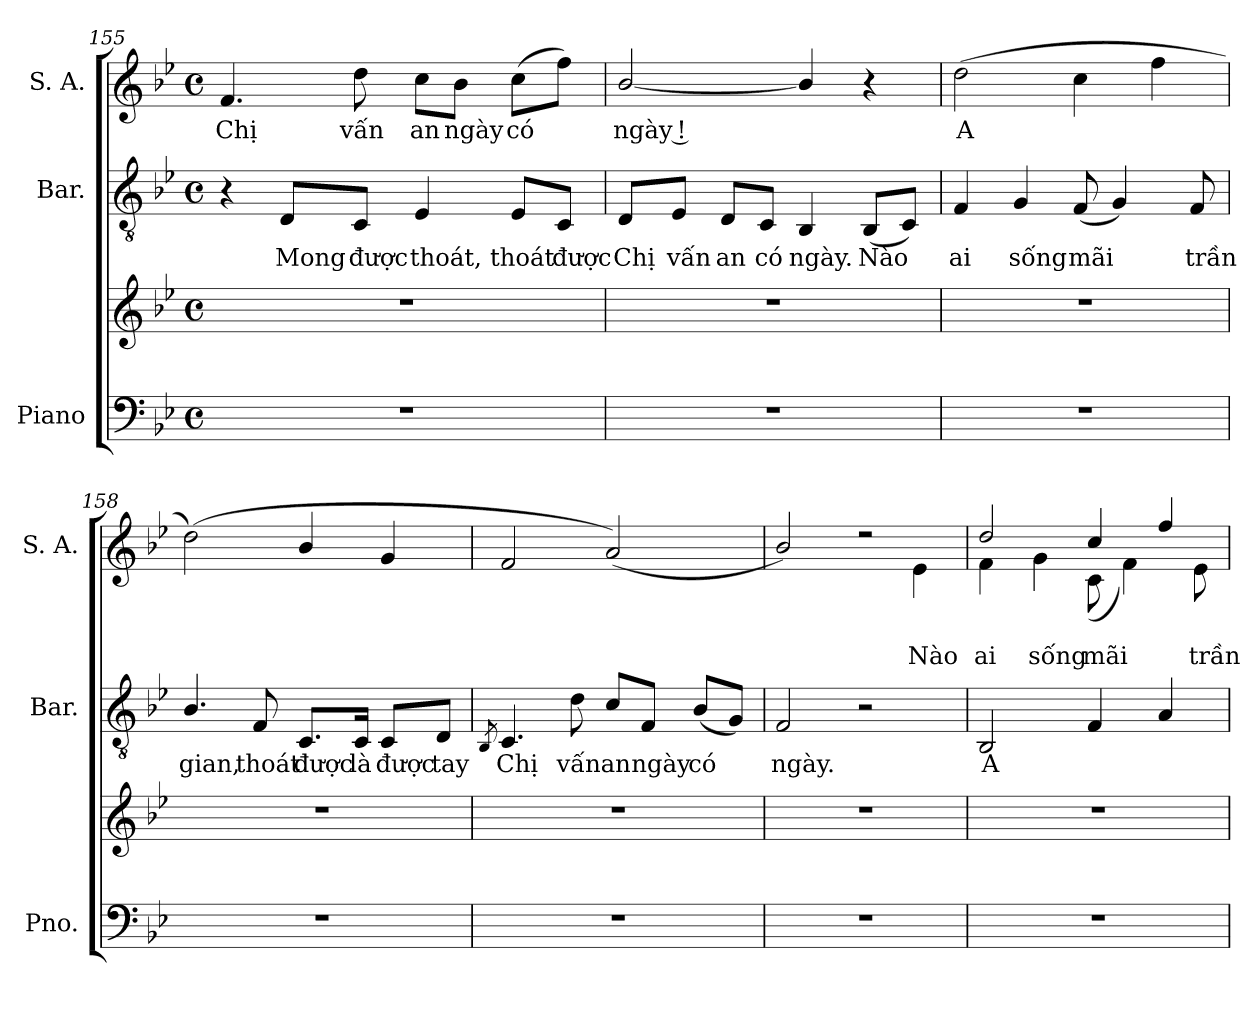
**kern	**kern	**kern	**text	**kern	**text	**text
*part3	*part3	*part2	*part2	*part1	*part1	*part1
*staff4	*staff3	*staff2	*staff2	*staff1	*staff1	*staff1
*I"Piano	*	*I"Bar.	*	*I"S. A.	*	*
*I'Pno.	*	*I'Bar.	*	*I'S. A.	*	*
*clefF4	*clefG2	*clefGv2	*	*clefG2	*	*
*k[b-e-]	*k[b-e-]	*k[b-e-]	*	*k[b-e-]	*	*
*M4/4	*M4/4	*M4/4	*	*M4/4	*	*
*met(c)	*met(c)	*met(c)	*	*met(c)	*	*
=155	=155	=155	=155	=155	=155	=155
!	!	!	!	!	!LO:LY:b	!
1r	1r	4r	.	4.f/	Chị	.
!	!	!	!LO:LY:b	!	!	!
.	.	8D/L	Mong	.	.	.
!	!	!	!LO:LY:b	!	!LO:LY:b	!
.	.	8C/J	được	8dd\	vấn	.
!	!	!	!LO:LY:b	!	!LO:LY:b	!
.	.	4E-/	thoát,	8cc\L	an	.
!	!	!	!	!	!LO:LY:b	!
.	.	.	.	8b-\J	ngày	.
!	!	!	!LO:LY:b	!	!LO:LY:b	!
.	.	8E-/L	thoát	(8cc\L	có	.
!	!	!	!LO:LY:b	!	!	!
.	.	8C/J	được	8ff\J)	.	.
!!LO:LB:g=z
=156	=156	=156	=156	=156	=156	=156
!	!	!	!LO:LY:b	!	!LO:LY:b	!
1r	1r	8D/L	Chị	[2b-/	ngày !	.
!	!	!	!LO:LY:b	!	!	!
.	.	8E-/J	vấn	.	.	.
!	!	!	!LO:LY:b	!	!	!
.	.	8D/L	an	.	.	.
!	!	!	!LO:LY:b	!	!	!
.	.	8C/J	có	.	.	.
!	!	!	!LO:LY:b	!	!	!
.	.	4BB-/	ngày.	4b-/]	.	.
!	!	!	!LO:LY:b	!	!	!
.	.	(8BB-/L	Nào	4r	.	.
.	.	8C/J)	.	.	.	.
=157	=157	=157	=157	=157	=157	=157
!	!	!	!LO:LY:b	!	!LO:LY:b	!
1r	1r	4F/	ai	(2dd\	A	.
!	!	!	!LO:LY:b	!	!	!
.	.	4G/	sống	.	.	.
!	!	!	!LO:LY:b	!	!	!
.	.	(8F/	mãi	4cc\	.	.
.	.	4G/)	.	.	.	.
.	.	.	.	4ff\	.	.
!	!	!	!LO:LY:b	!	!	!
.	.	8F/	trần	.	.	.
=158	=158	=158	=158	=158	=158	=158
!	!	!	!LO:LY:b	!	!	!
1r	1r	4.B-/	gian,	(2dd\)	.	.
!	!	!	!LO:LY:b	!	!	!
.	.	8F/	thoát	.	.	.
!	!	!	!LO:LY:b	!	!	!
.	.	8.C/L	được	4b-/	.	.
!	!	!	!LO:LY:b	!	!	!
.	.	16C/Jk	là	.	.	.
!	!	!	!LO:LY:b	!	!	!
.	.	8C/L	được	4g/	.	.
!	!	!	!LO:LY:b	!	!	!
.	.	8D/J	tay	.	.	.
!!LO:PB:g=z
=159	=159	=159	=159	=159	=159	=159
.	.	8qBB-/	.	.	.	.
!	!	!	!LO:LY:b	!	!	!
1r	1r	4.C/	Chị	2f/	.	.
!	!	!	!LO:LY:b	!	!	!
.	.	8d\	vấn	.	.	.
!	!	!	!LO:LY:b	!	!	!
.	.	8c/L	an	(2a/)	.	.
!	!	!	!LO:LY:b	!	!	!
.	.	8F/J	ngày	.	.	.
!	!	!	!LO:LY:b	!	!	!
.	.	(8B-/L	có	.	.	.
.	.	8G/J)	.	.	.	.
=160	=160	=160	=160	=160	=160	=160
!	!	!	!LO:LY:b	!	!	!
*	*	*	*	*^	*	*
1r	1r	2F/	ngày.	2b-/)	2.ryy	.	.
.	.	2r	.	2r	.	.	.
!	!	!	!	!	!	!	!LO:LY:b
.	.	.	.	.	4e-\	.	Nào
=161	=161	=161	=161	=161	=161	=161	=161
!	!	!	!LO:LY:b	!	!	!LO:LY:b	!
!	!	!	!	!	!	!	!LO:LY:b
1r	1r	2BB-/	A	2dd/	4f\	.	ai
!	!	!	!	!	!	!	!LO:LY:b
.	.	.	.	.	4g\	.	sống
!	!	!	!	!	!	!	!LO:LY:b
.	.	4F/	.	4cc/	(>8c\	.	mãi
.	.	.	.	.	4f\)	.	.
.	.	4A/	.	4ff/	.	.	.
!	!	!	!	!	!	!	!LO:LY:b
.	.	.	.	.	8e-\	.	trần
*	*	*	*	*v	*v	*	*
=	=	=	=	=	=	=
*-	*-	*-	*-	*-	*-	*-
